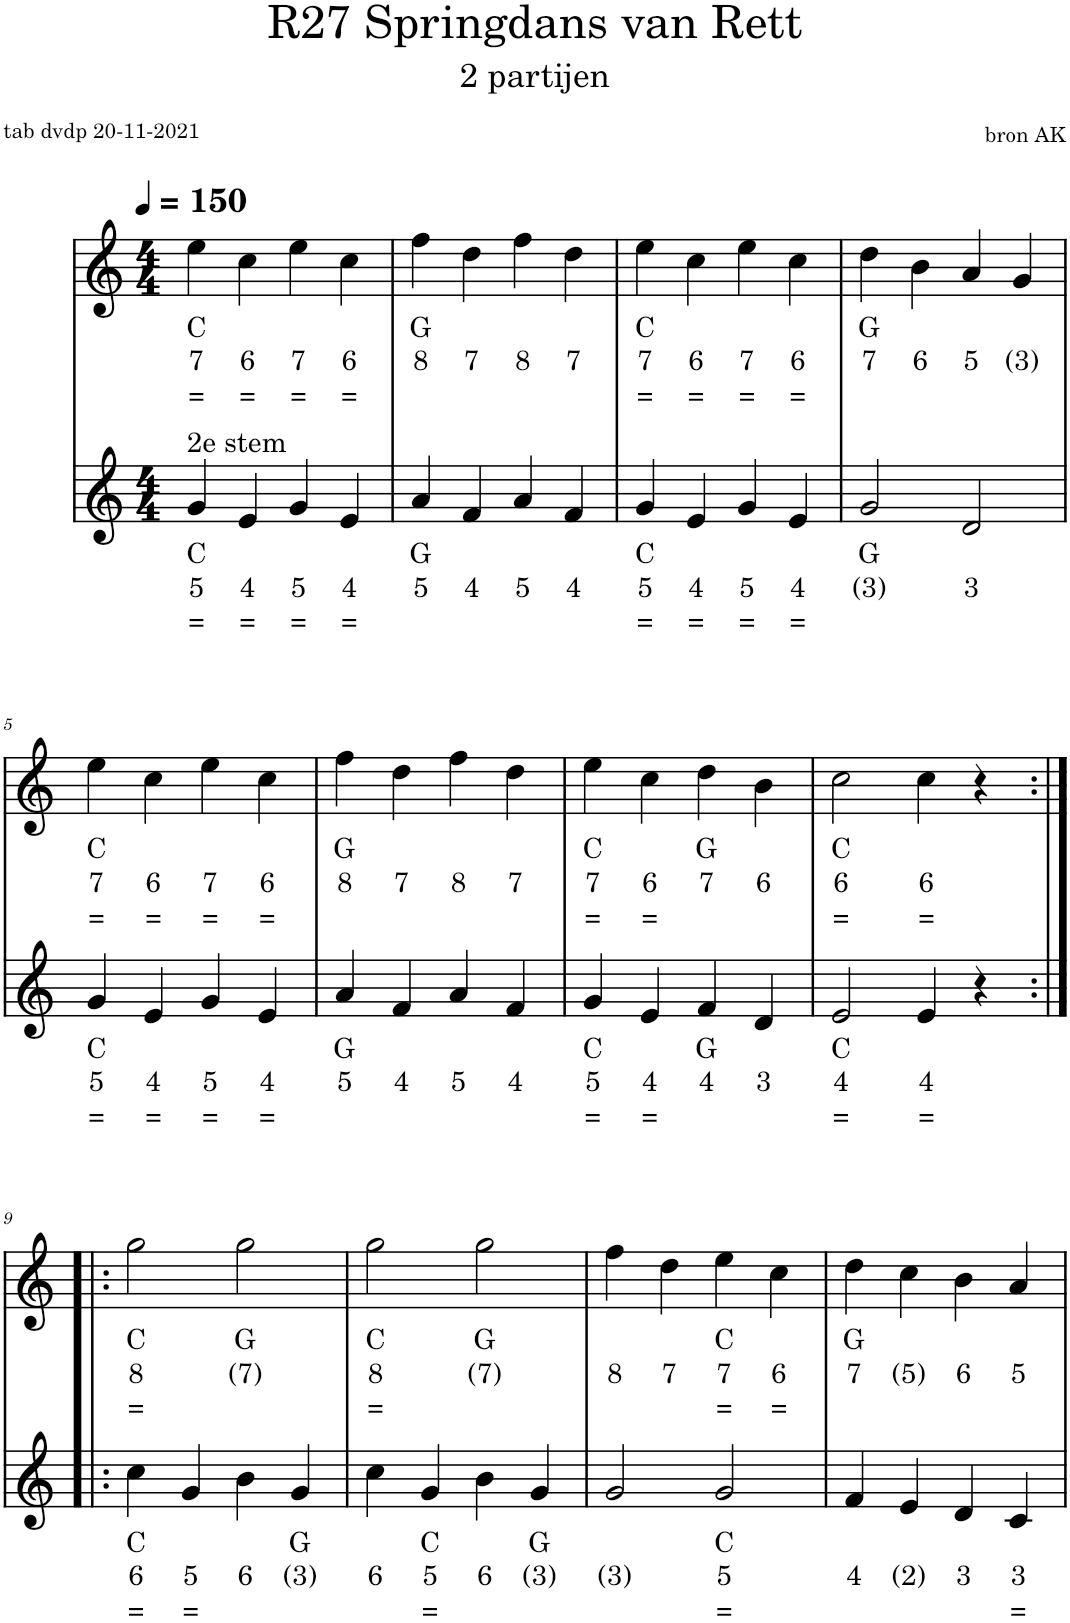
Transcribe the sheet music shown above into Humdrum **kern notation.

**kern	**text	**text	**text	**kern	**kern	**text	**text	**text
*part3	*part3	*part3	*part3	*part2	*part1	*part1	*part1	*part1
*staff3	*staff3	*staff3	*staff3	*staff2	*staff1	*staff1	*staff1	*staff1
*I"Viool	*	*	*	*I"Viool	*I"Piano	*	*	*
*	*	*	*	*stria5	*	*	*	*
*clefG2	*	*	*	*clefG2	*clefG2	*	*	*
*k[]	*	*	*	*k[]	*k[]	*	*	*
*M4/4	*	*	*	*M4/4	*M4/4	*	*	*
*MM150	*	*	*	*MM150	*MM150	*	*	*
=1	=1	=1	=1	=1	=1	=1	=1	=1
!LO:TX:a:t=2e stem	!	!	!	!	!	!	!	!
!	!LO:LY:b	!LO:LY:b	!LO:LY:b	!	!	!LO:LY:b	!LO:LY:b	!LO:LY:b
4g/	C	5	=	4c	4ee\	C	7	=
!	!	!LO:LY:b	!LO:LY:b	!	!	!	!LO:LY:b	!LO:LY:b
4e/	.	4	=	4e 4g 4cc	4cc\	.	6	=
!	!	!LO:LY:b	!LO:LY:b	!	!	!	!LO:LY:b	!LO:LY:b
4g/	.	5	=	4c	4ee\	.	7	=
!	!	!LO:LY:b	!LO:LY:b	!	!	!	!LO:LY:b	!LO:LY:b
4e/	.	4	=	4e 4g 4cc	4cc\	.	6	=
=2	=2	=2	=2	=2	=2	=2	=2	=2
!	!LO:LY:b	!LO:LY:b	!	!	!	!LO:LY:b	!LO:LY:b	!
4a/	G	5	.	4G	4ff\	G	8	.
!	!	!LO:LY:b	!	!	!	!	!LO:LY:b	!
4f/	.	4	.	4B 4d 4g	4dd\	.	7	.
!	!	!LO:LY:b	!	!	!	!	!LO:LY:b	!
4a/	.	5	.	4G	4ff\	.	8	.
!	!	!LO:LY:b	!	!	!	!	!LO:LY:b	!
4f/	.	4	.	4B 4d 4g	4dd\	.	7	.
=3	=3	=3	=3	=3	=3	=3	=3	=3
!	!LO:LY:b	!LO:LY:b	!LO:LY:b	!	!	!LO:LY:b	!LO:LY:b	!LO:LY:b
4g/	C	5	=	4c	4ee\	C	7	=
!	!	!LO:LY:b	!LO:LY:b	!	!	!	!LO:LY:b	!LO:LY:b
4e/	.	4	=	4e 4g 4cc	4cc\	.	6	=
!	!	!LO:LY:b	!LO:LY:b	!	!	!	!LO:LY:b	!LO:LY:b
4g/	.	5	=	4c	4ee\	.	7	=
!	!	!LO:LY:b	!LO:LY:b	!	!	!	!LO:LY:b	!LO:LY:b
4e/	.	4	=	4e 4g 4cc	4cc\	.	6	=
=4	=4	=4	=4	=4	=4	=4	=4	=4
!	!LO:LY:b	!LO:LY:b	!	!	!	!LO:LY:b	!LO:LY:b	!
2g/	G	(3)	.	4G	4dd\	G	7	.
!	!	!	!	!	!	!	!LO:LY:b	!
.	.	.	.	4B 4d 4g	4b\	.	6	.
!	!	!LO:LY:b	!	!	!	!	!LO:LY:b	!
2d/	.	3	.	4G	4a/	.	5	.
!	!	!	!	!	!	!	!LO:LY:b	!
.	.	.	.	4B 4d 4g	4g/	.	(3)	.
!!LO:LB:g=z
=5	=5	=5	=5	=5	=5	=5	=5	=5
!	!LO:LY:b	!LO:LY:b	!LO:LY:b	!	!	!LO:LY:b	!LO:LY:b	!LO:LY:b
4g/	C	5	=	4c	4ee\	C	7	=
!	!	!LO:LY:b	!LO:LY:b	!	!	!	!LO:LY:b	!LO:LY:b
4e/	.	4	=	4e 4g 4cc	4cc\	.	6	=
!	!	!LO:LY:b	!LO:LY:b	!	!	!	!LO:LY:b	!LO:LY:b
4g/	.	5	=	4c	4ee\	.	7	=
!	!	!LO:LY:b	!LO:LY:b	!	!	!	!LO:LY:b	!LO:LY:b
4e/	.	4	=	4e 4g 4cc	4cc\	.	6	=
=6	=6	=6	=6	=6	=6	=6	=6	=6
!	!LO:LY:b	!LO:LY:b	!	!	!	!LO:LY:b	!LO:LY:b	!
4a/	G	5	.	4G	4ff\	G	8	.
!	!	!LO:LY:b	!	!	!	!	!LO:LY:b	!
4f/	.	4	.	4B 4d 4g	4dd\	.	7	.
!	!	!LO:LY:b	!	!	!	!	!LO:LY:b	!
4a/	.	5	.	4G	4ff\	.	8	.
!	!	!LO:LY:b	!	!	!	!	!LO:LY:b	!
4f/	.	4	.	4B 4d 4g	4dd\	.	7	.
=7	=7	=7	=7	=7	=7	=7	=7	=7
!	!LO:LY:b	!LO:LY:b	!LO:LY:b	!	!	!LO:LY:b	!LO:LY:b	!LO:LY:b
4g/	C	5	=	4c	4ee\	C	7	=
!	!	!LO:LY:b	!LO:LY:b	!	!	!	!LO:LY:b	!LO:LY:b
4e/	.	4	=	4e 4g 4cc	4cc\	.	6	=
!	!LO:LY:b	!LO:LY:b	!	!	!	!LO:LY:b	!LO:LY:b	!
4f/	G	4	.	4G	4dd\	G	7	.
!	!	!LO:LY:b	!	!	!	!	!LO:LY:b	!
4d/	.	3	.	4B 4d 4g	4b\	.	6	.
=8	=8	=8	=8	=8	=8	=8	=8	=8
!	!LO:LY:b	!LO:LY:b	!LO:LY:b	!	!	!LO:LY:b	!LO:LY:b	!LO:LY:b
2e/	C	4	=	4c	2cc\	C	6	=
.	.	.	.	4e 4g 4cc	.	.	.	.
!	!	!LO:LY:b	!LO:LY:b	!	!	!	!LO:LY:b	!LO:LY:b
4e/	.	4	=	4c	4cc\	.	6	=
4r	.	.	.	4e 4g 4cc	4r	.	.	.
!!LO:LB:g=z
=9:|!|:	=9:|!|:	=9:|!|:	=9:|!|:	=9:|!|:	=9:|!|:	=9:|!|:	=9:|!|:	=9:|!|:
!	!LO:LY:b	!LO:LY:b	!LO:LY:b	!	!	!LO:LY:b	!LO:LY:b	!LO:LY:b
4cc\	C	6	=	4c	2gg\	C	8	=
!	!	!LO:LY:b	!LO:LY:b	!	!	!	!	!
4g/	.	5	=	4e 4g 4cc	.	.	.	.
!	!	!LO:LY:b	!	!	!	!LO:LY:b	!LO:LY:b	!
4b\	.	6	.	4G	2gg\	G	(7)	.
!	!LO:LY:b	!LO:LY:b	!	!	!	!	!	!
4g/	G	(3)	.	4B 4d 4g	.	.	.	.
=10	=10	=10	=10	=10	=10	=10	=10	=10
!	!	!LO:LY:b	!	!	!	!LO:LY:b	!LO:LY:b	!LO:LY:b
4cc\	.	6	.	4c	2gg\	C	8	=
!	!LO:LY:b	!LO:LY:b	!LO:LY:b	!	!	!	!	!
4g/	C	5	=	4e 4g 4cc	.	.	.	.
!	!	!LO:LY:b	!	!	!	!LO:LY:b	!LO:LY:b	!
4b\	.	6	.	4G	2gg\	G	(7)	.
!	!LO:LY:b	!LO:LY:b	!	!	!	!	!	!
4g/	G	(3)	.	4B 4d 4g	.	.	.	.
=11	=11	=11	=11	=11	=11	=11	=11	=11
!	!	!LO:LY:b	!	!	!	!	!LO:LY:b	!
2g/	.	(3)	.	4c	4ff\	.	8	.
!	!	!	!	!	!	!	!LO:LY:b	!
.	.	.	.	4e 4g 4cc	4dd\	.	7	.
!	!LO:LY:b	!LO:LY:b	!LO:LY:b	!	!	!LO:LY:b	!LO:LY:b	!LO:LY:b
2g/	C	5	=	4c	4ee\	C	7	=
!	!	!	!	!	!	!	!LO:LY:b	!LO:LY:b
.	.	.	.	4e 4g 4cc	4cc\	.	6	=
=12	=12	=12	=12	=12	=12	=12	=12	=12
!	!	!LO:LY:b	!	!	!	!LO:LY:b	!LO:LY:b	!
4f/	.	4	.	4G	4dd\	G	7	.
!	!	!LO:LY:b	!	!	!	!	!LO:LY:b	!
4e/	.	(2)	.	4B 4d 4g	4cc\	.	(5)	.
!	!	!LO:LY:b	!	!	!	!	!LO:LY:b	!
4d/	.	3	.	4G	4b\	.	6	.
!	!	!LO:LY:b	!LO:LY:b	!	!	!	!LO:LY:b	!
4c/	.	3	=	4B 4d 4g	4a/	.	5	.
=	=	=	=	=	=	=	=	=
*-	*-	*-	*-	*-	*-	*-	*-	*-
